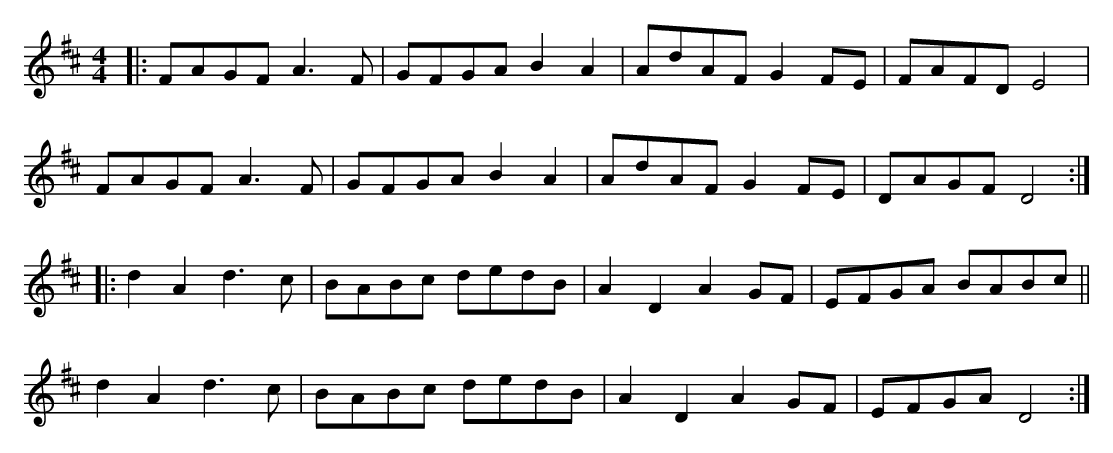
X:1
M:4/4
K:D
|:FAGF A3F|GFGA B2A2|AdAF G2FE|FAFD E4|
FAGF A3F|GFGA B2A2|AdAF G2FE|DAGF D4:|
|:d2A2 d3c|BABc dedB|A2D2 A2GF|EFGA BABc||
d2A2 d3c|BABc dedB|A2D2 A2GF|EFGA D4:|
